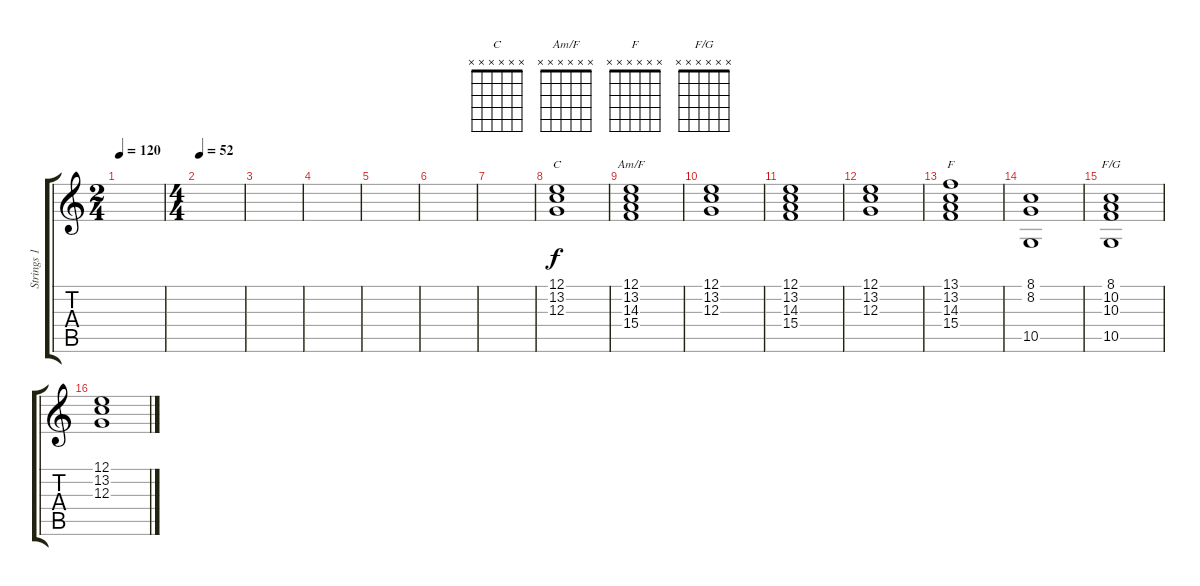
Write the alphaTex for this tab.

\track ("Strings 1" "Strings 1") {instrument synthstrings2}
\staff {score tabs}
\tuning (E4 B3 G3 D3 A2 E2) {hide}
\chord ("C" x x x x x x) {firstfret 0}
\chord ("Am/F" x x x x x x) {firstfret 0}
\chord ("F" x x x x x x) {firstfret 0}
\chord ("F/G" x x x x x x) {firstfret 0}
\ts (2 4)
\tempo 120
\clef g2
\ks c
|
\ts (4 4)
\tempo 52
|
|
|
|
|
|
(12.1 13.2 12.3).1{ch "C"} |
(12.1 13.2 14.3 15.4).1{ch "Am/F"} |
(12.1 13.2 12.3).1 |
(12.1 13.2 14.3 15.4).1 |
(12.1 13.2 12.3).1 |
(13.1 13.2 14.3 15.4).1{ch "F"} |
(8.1 8.2 10.5).1 |
(8.1 10.2 10.3 10.5).1{ch "F/G"} |
(12.1 13.2 12.3).1
